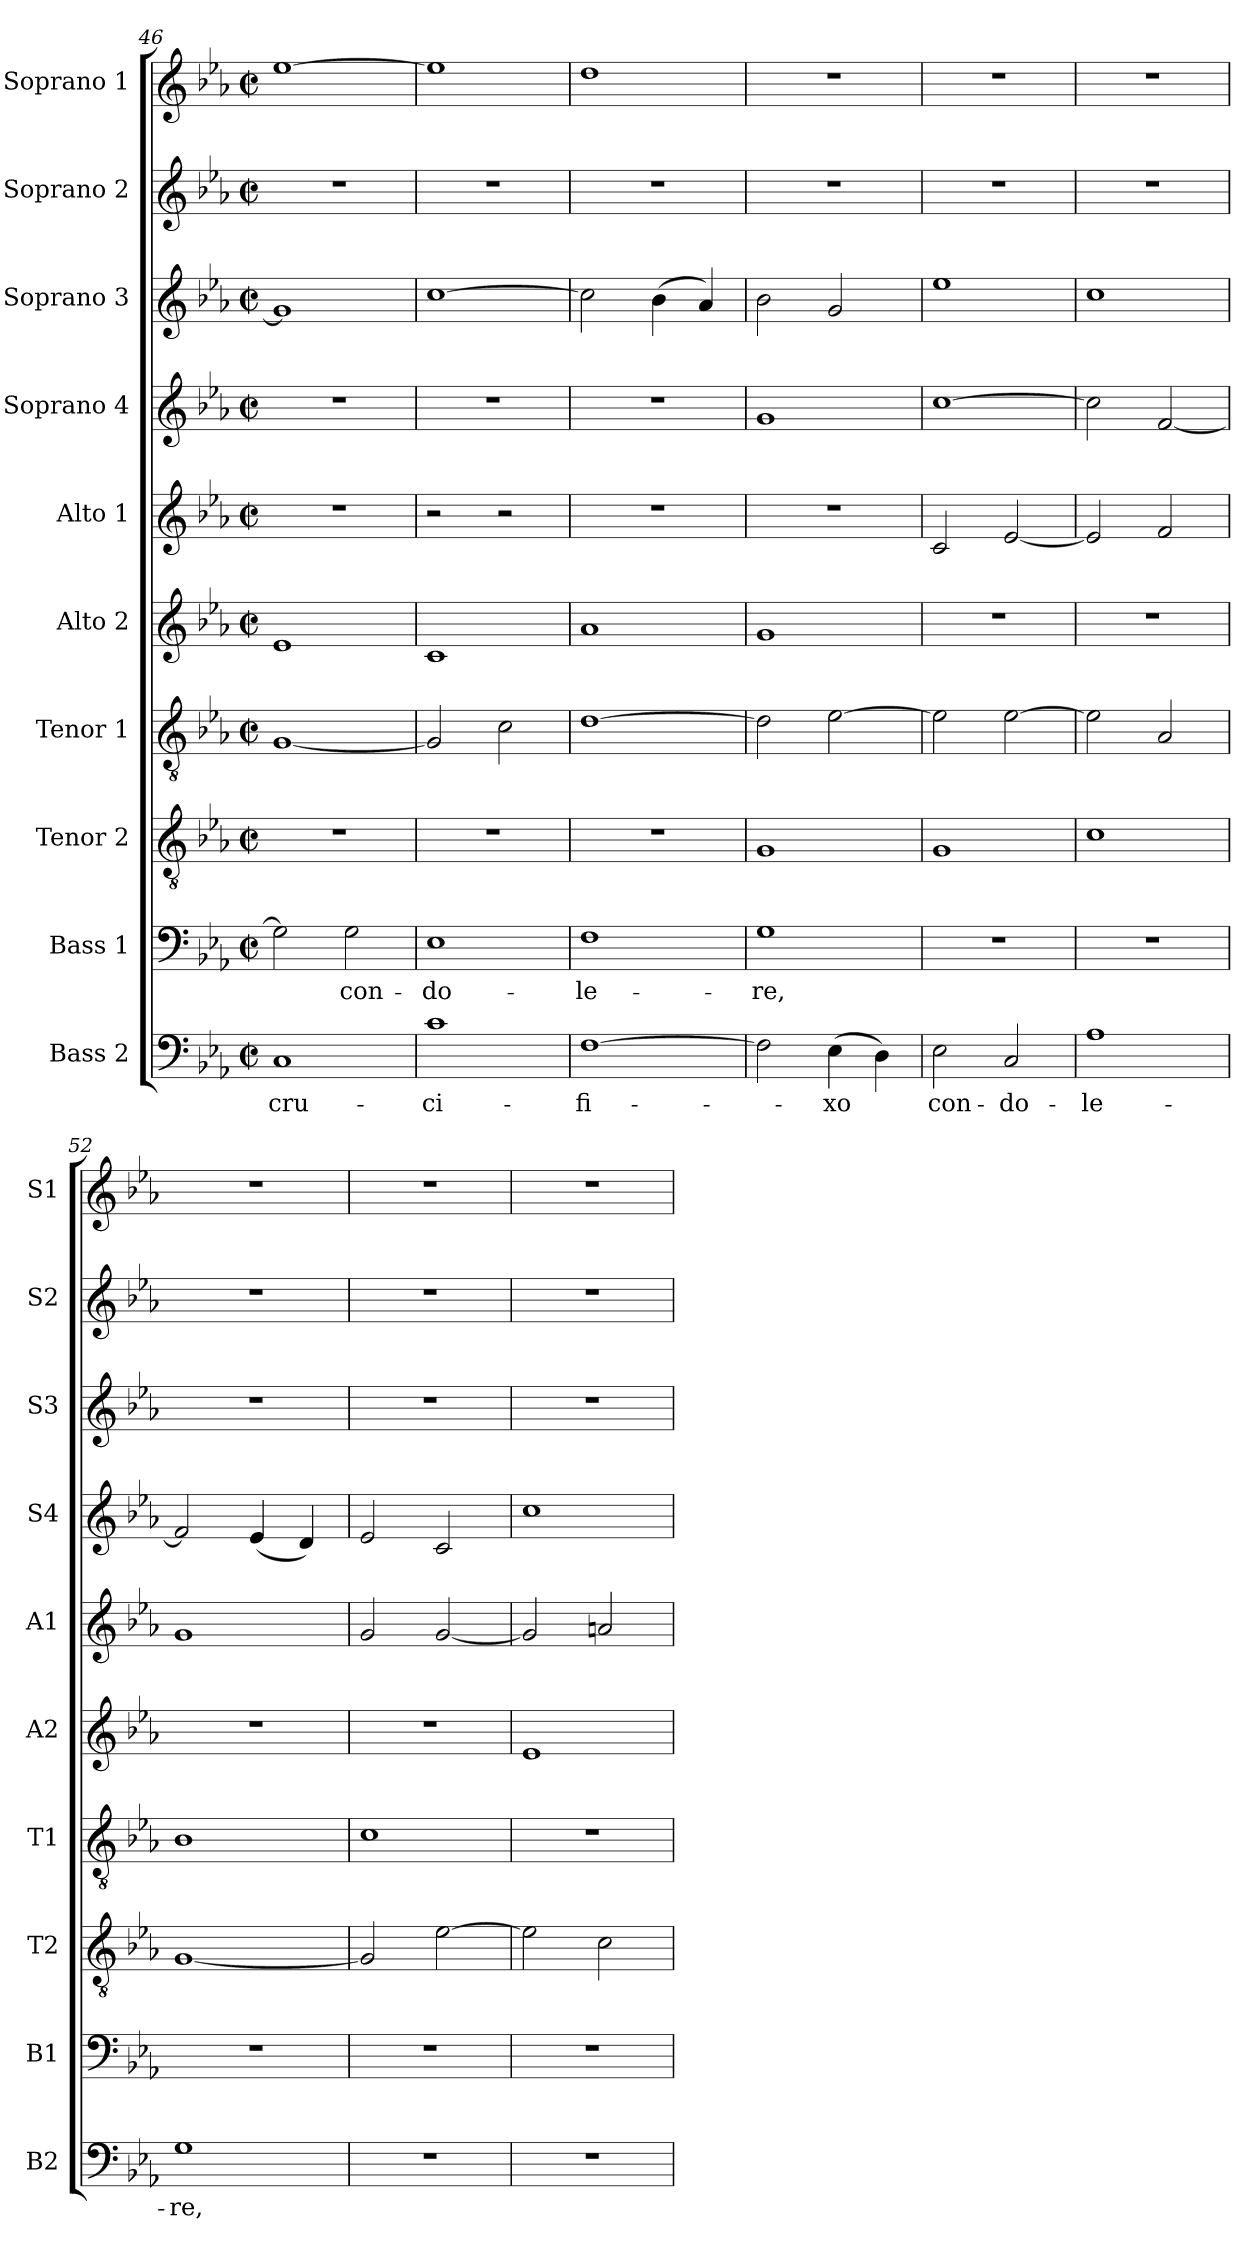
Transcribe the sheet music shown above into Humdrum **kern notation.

**kern	**text	**kern	**text	**kern	**kern	**kern	**kern	**kern	**kern	**kern	**kern
*part10	*part10	*part9	*part9	*part8	*part7	*part6	*part5	*part4	*part3	*part2	*part1
*staff10	*staff10	*staff9	*staff9	*staff8	*staff7	*staff6	*staff5	*staff4	*staff3	*staff2	*staff1
*I"Bass 2	*	*I"Bass 1	*	*I"Tenor 2	*I"Tenor 1	*I"Alto 2	*I"Alto 1	*I"Soprano 4	*I"Soprano 3	*I"Soprano 2	*I"Soprano 1
*I'B2	*	*I'B1	*	*I'T2	*I'T1	*I'A2	*I'A1	*I'S4	*I'S3	*I'S2	*I'S1
*clefF4	*	*clefF4	*	*clefGv2	*clefGv2	*clefG2	*clefG2	*clefG2	*clefG2	*clefG2	*clefG2
*k[b-e-a-]	*	*k[b-e-a-]	*	*k[b-e-a-]	*k[b-e-a-]	*k[b-e-a-]	*k[b-e-a-]	*k[b-e-a-]	*k[b-e-a-]	*k[b-e-a-]	*k[b-e-a-]
*E-:	*	*E-:	*	*E-:	*E-:	*E-:	*E-:	*E-:	*E-:	*E-:	*E-:
*M2/2	*	*M2/2	*	*M2/2	*M2/2	*M2/2	*M2/2	*M2/2	*M2/2	*M2/2	*M2/2
*met(c|)	*	*met(c|)	*	*met(c|)	*met(c|)	*met(c|)	*met(c|)	*met(c|)	*met(c|)	*met(c|)	*met(c|)
=46	=46	=46	=46	=46	=46	=46	=46	=46	=46	=46	=46
1C	cru-	2G\]	.	1r	[1G	1e-	1r	1r	1g]	1r	[1ee-
.	.	2G\	con-	.	.	.	.	.	.	.	.
=47	=47	=47	=47	=47	=47	=47	=47	=47	=47	=47	=47
1c	-ci-	1E-	-do-	1r	2G/]	1c	2r	1r	[1cc	1r	1ee-]
.	.	.	.	.	2c\	.	2r	.	.	.	.
=48	=48	=48	=48	=48	=48	=48	=48	=48	=48	=48	=48
[1F	-fi-	1F	-le-	1r	[1d	1a-	1r	1r	2cc\]	1r	1dd
.	.	.	.	.	.	.	.	.	(4b-\	.	.
.	.	.	.	.	.	.	.	.	4a-/)	.	.
=49	=49	=49	=49	=49	=49	=49	=49	=49	=49	=49	=49
2F\]	.	1G	-re,	1G	2d\]	1g	1r	1g	2b-\	1r	1r
(4E-\	-xo	.	.	.	[2e-\	.	.	.	2g/	.	.
4D\)	.	.	.	.	.	.	.	.	.	.	.
=50	=50	=50	=50	=50	=50	=50	=50	=50	=50	=50	=50
2E-\	con-	1r	.	1G	2e-\]	1r	2c/	[1cc	1ee-	1r	1r
2C/	-do-	.	.	.	[2e-\	.	[2e-/	.	.	.	.
=51	=51	=51	=51	=51	=51	=51	=51	=51	=51	=51	=51
1A-	-le-	1r	.	1c	2e-\]	1r	2e-/]	2cc\]	1cc	1r	1r
.	.	.	.	.	2A-/	.	2f/	[2f/	.	.	.
=52	=52	=52	=52	=52	=52	=52	=52	=52	=52	=52	=52
1G	-re,	1r	.	[1G	1B-	1r	1g	2f/]	1r	1r	1r
.	.	.	.	.	.	.	.	(4e-/	.	.	.
.	.	.	.	.	.	.	.	4d/)	.	.	.
!!LO:PB:g=z
=53	=53	=53	=53	=53	=53	=53	=53	=53	=53	=53	=53
1r	.	1r	.	2G/]	1c	1r	2g/	2e-/	1r	1r	1r
.	.	.	.	[2e-\	.	.	[2g/	2c/	.	.	.
=54	=54	=54	=54	=54	=54	=54	=54	=54	=54	=54	=54
1r	.	1r	.	2e-\]	1r	1e-	2g/]	1cc	1r	1r	1r
.	.	.	.	2c\	.	.	2an/	.	.	.	.
=	=	=	=	=	=	=	=	=	=	=	=
*-	*-	*-	*-	*-	*-	*-	*-	*-	*-	*-	*-
